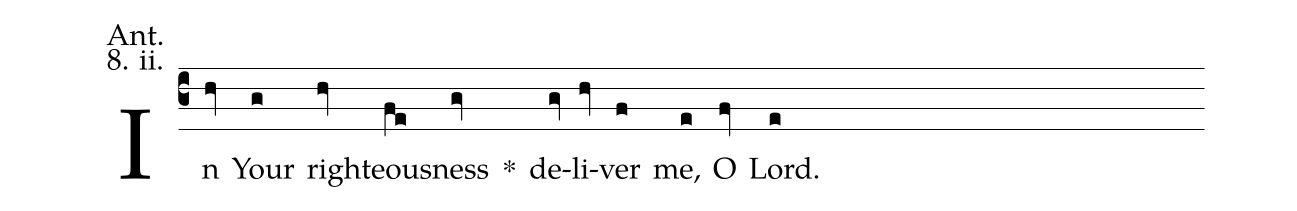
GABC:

annotation: Ant.;
annotation: 8. ii.;
%%
(c3) In(hv) Your(g) right(hv)eous(fe)ness(gv) <sp>*</sp>() de(gv)li(hv)ver(f) me,(e) O(fv) Lord.(e)
